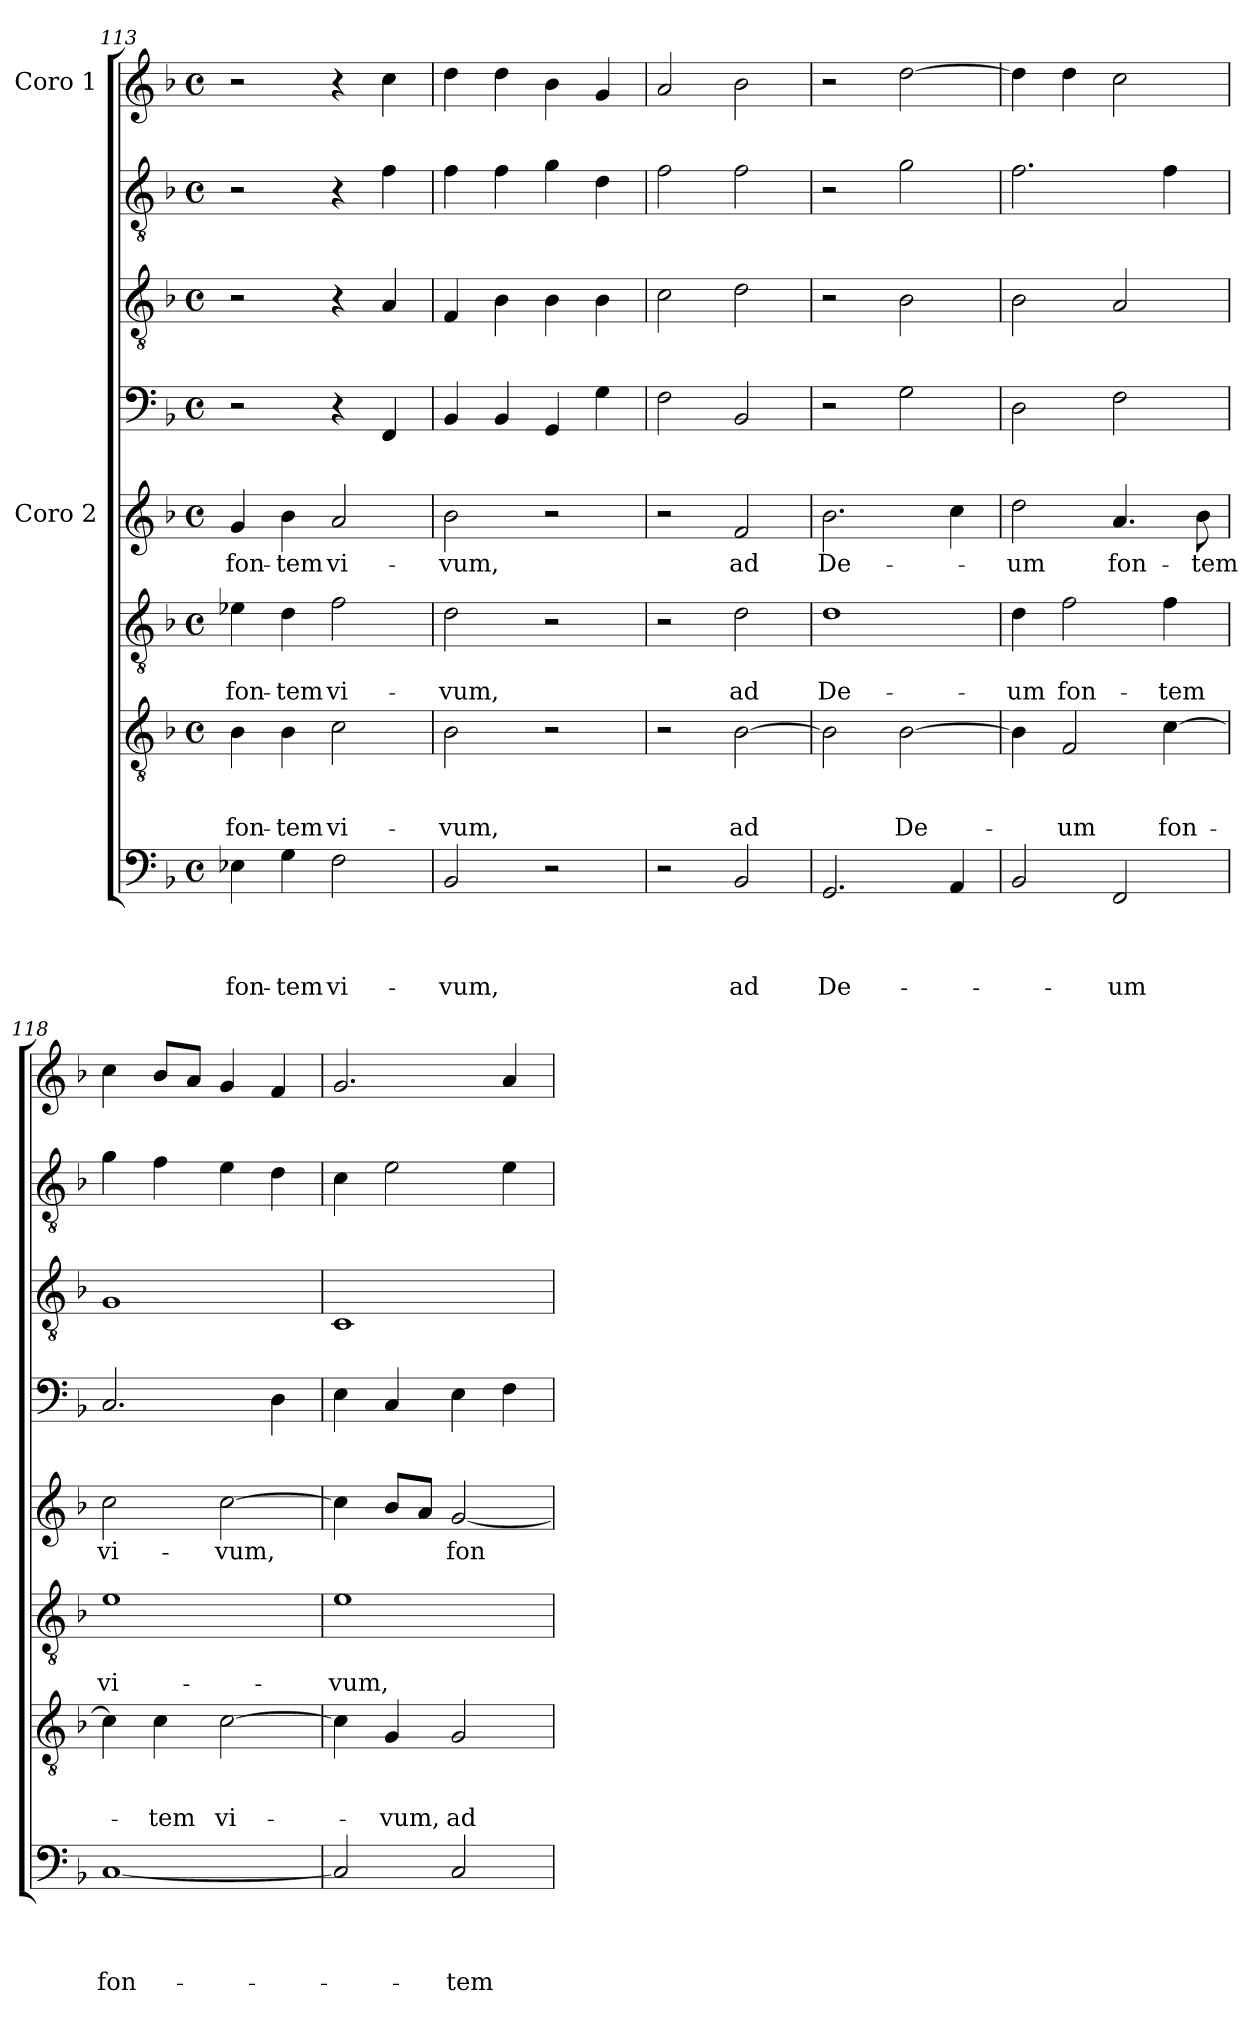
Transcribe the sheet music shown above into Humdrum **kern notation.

**kern	**text	**text	**text	**text	**kern	**text	**text	**text	**kern	**text	**text	**kern	**text	**kern	**kern	**kern	**kern
*part8	*part8	*part8	*part8	*part8	*part7	*part7	*part7	*part7	*part6	*part6	*part6	*part5	*part5	*part4	*part3	*part2	*part1
*staff8	*staff8	*staff8	*staff8	*staff8	*staff7	*staff7	*staff7	*staff7	*staff6	*staff6	*staff6	*staff5	*staff5	*staff4	*staff3	*staff2	*staff1
*	*	*	*	*	*	*	*	*	*	*	*	*I"Coro 2	*	*	*	*	*I"Coro 1
!!LO:LB:g=z
*clefF4	*	*	*	*	*clefGv2	*	*	*	*clefGv2	*	*	*clefG2	*	*clefF4	*clefGv2	*clefGv2	*clefG2
*k[b-]	*	*	*	*	*k[b-]	*	*	*	*k[b-]	*	*	*k[b-]	*	*k[b-]	*k[b-]	*k[b-]	*k[b-]
*F:	*	*	*	*	*F:	*	*	*	*F:	*	*	*F:	*	*F:	*F:	*F:	*F:
*M4/4	*	*	*	*	*M4/4	*	*	*	*M4/4	*	*	*M4/4	*	*M4/4	*M4/4	*M4/4	*M4/4
*met(c)	*	*	*	*	*met(c)	*	*	*	*met(c)	*	*	*met(c)	*	*met(c)	*met(c)	*met(c)	*met(c)
=113	=113	=113	=113	=113	=113	=113	=113	=113	=113	=113	=113	=113	=113	=113	=113	=113	=113
!	!	!	!	!LO:LY:b	!	!	!	!LO:LY:b	!	!	!LO:LY:b	!	!LO:LY:b	!	!	!	!
4E-X\	.	.	.	fon-	4B-\	.	.	fon-	4e-X\	.	fon-	4g/	fon-	2r	2r	2r	2r
!	!	!	!	!LO:LY:b	!	!	!	!LO:LY:b	!	!	!LO:LY:b	!	!LO:LY:b	!	!	!	!
4G\	.	.	.	-tem	4B-\	.	.	-tem	4d\	.	-tem	4b-\	-tem	.	.	.	.
!	!	!	!	!LO:LY:b	!	!	!	!LO:LY:b	!	!	!LO:LY:b	!	!LO:LY:b	!	!	!	!
2F\	.	.	.	vi-	2c\	.	.	vi-	2f\	.	vi-	2a/	vi-	4r	4r	4r	4r
.	.	.	.	.	.	.	.	.	.	.	.	.	.	4FF/	4A/	4f\	4cc\
=114	=114	=114	=114	=114	=114	=114	=114	=114	=114	=114	=114	=114	=114	=114	=114	=114	=114
!	!	!	!	!LO:LY:b	!	!	!	!LO:LY:b	!	!	!LO:LY:b	!	!LO:LY:b	!	!	!	!
2BB-/	.	.	.	-vum,	2B-\	.	.	-vum,	2d\	.	-vum,	2b-\	-vum,	4BB-/	4F/	4f\	4dd\
.	.	.	.	.	.	.	.	.	.	.	.	.	.	4BB-/	4B-\	4f\	4dd\
2r	.	.	.	.	2r	.	.	.	2r	.	.	2r	.	4GG/	4B-\	4g\	4b-\
.	.	.	.	.	.	.	.	.	.	.	.	.	.	4G\	4B-\	4d\	4g/
=115	=115	=115	=115	=115	=115	=115	=115	=115	=115	=115	=115	=115	=115	=115	=115	=115	=115
2r	.	.	.	.	2r	.	.	.	2r	.	.	2r	.	2F\	2c\	2f\	2a/
!	!	!	!	!LO:LY:b	!	!	!	!LO:LY:b	!	!	!LO:LY:b	!	!LO:LY:b	!	!	!	!
2BB-/	.	.	.	ad	[2B-\	.	.	ad	2d\	.	ad	2f/	ad	2BB-/	2d\	2f\	2b-\
=116	=116	=116	=116	=116	=116	=116	=116	=116	=116	=116	=116	=116	=116	=116	=116	=116	=116
!	!	!	!	!LO:LY:b	!	!	!	!	!	!	!LO:LY:b	!	!LO:LY:b	!	!	!	!
2.GG/	.	.	.	De-	2B-\]	.	.	.	1d	.	De-	2.b-\	De-	2r	2r	2r	2r
!	!	!	!	!	!	!	!	!LO:LY:b	!	!	!	!	!	!	!	!	!
.	.	.	.	.	[2B-\	.	.	De-	.	.	.	.	.	2G\	2B-\	2g\	[2dd\
4AA/	.	.	.	.	.	.	.	.	.	.	.	4cc\	.	.	.	.	.
=117	=117	=117	=117	=117	=117	=117	=117	=117	=117	=117	=117	=117	=117	=117	=117	=117	=117
!	!	!	!	!	!	!	!	!	!	!	!LO:LY:b	!	!LO:LY:b	!	!	!	!
2BB-/	.	.	.	.	4B-\]	.	.	.	4d\	.	-um	2dd\	-um	2D\	2B-\	2.f\	4dd\]
!	!	!	!	!	!	!	!	!LO:LY:b	!	!	!LO:LY:b	!	!	!	!	!	!
.	.	.	.	.	2F/	.	.	-um	2f\	.	fon-	.	.	.	.	.	4dd\
!	!	!	!	!LO:LY:b	!	!	!	!	!	!	!	!	!LO:LY:b	!	!	!	!
2FF/	.	.	.	-um	.	.	.	.	.	.	.	4.a/	fon-	2F\	2A/	.	2cc\
!	!	!	!	!	!	!	!	!LO:LY:b	!	!	!LO:LY:b	!	!	!	!	!	!
.	.	.	.	.	[4c\	.	.	fon-	4f\	.	-tem	.	.	.	.	4f\	.
!	!	!	!	!	!	!	!	!	!	!	!	!	!LO:LY:b	!	!	!	!
.	.	.	.	.	.	.	.	.	.	.	.	8b-\	-tem	.	.	.	.
=118	=118	=118	=118	=118	=118	=118	=118	=118	=118	=118	=118	=118	=118	=118	=118	=118	=118
!	!	!	!	!LO:LY:b	!	!	!	!	!	!	!LO:LY:b	!	!LO:LY:b	!	!	!	!
[1C	.	.	.	fon-	4c\]	.	.	.	1e	.	vi-	2cc\	vi-	2.C/	1G	4g\	4cc\
!	!	!	!	!	!	!	!	!LO:LY:b	!	!	!	!	!	!	!	!	!
.	.	.	.	.	4c\	.	.	-tem	.	.	.	.	.	.	.	4f\	8b-/L
.	.	.	.	.	.	.	.	.	.	.	.	.	.	.	.	.	8a/J
!	!	!	!	!	!	!	!	!LO:LY:b	!	!	!	!	!LO:LY:b	!	!	!	!
.	.	.	.	.	[2c\	.	.	vi-	.	.	.	[2cc\	-vum,	.	.	4e\	4g/
.	.	.	.	.	.	.	.	.	.	.	.	.	.	4D\	.	4d\	4f/
=119	=119	=119	=119	=119	=119	=119	=119	=119	=119	=119	=119	=119	=119	=119	=119	=119	=119
!	!	!	!	!	!	!	!	!	!	!	!LO:LY:b	!	!	!	!	!	!
2C/]	.	.	.	.	4c\]	.	.	.	1e	.	-vum,	4cc\]	.	4E\	1C	4c\	2.g/
!	!	!	!	!	!	!	!	!LO:LY:b	!	!	!	!	!	!	!	!	!
.	.	.	.	.	4G/	.	.	-vum,	.	.	.	8b-/L	.	4C/	.	2e\	.
.	.	.	.	.	.	.	.	.	.	.	.	8a/J	.	.	.	.	.
!	!	!	!	!LO:LY:b	!	!	!	!LO:LY:b	!	!	!	!	!LO:LY:b	!	!	!	!
2C/	.	.	.	-tem	2G/	.	.	ad	.	.	.	[2g/	fon-	4E\	.	.	.
.	.	.	.	.	.	.	.	.	.	.	.	.	.	4F\	.	4e\	4a/
=	=	=	=	=	=	=	=	=	=	=	=	=	=	=	=	=	=
*-	*-	*-	*-	*-	*-	*-	*-	*-	*-	*-	*-	*-	*-	*-	*-	*-	*-
